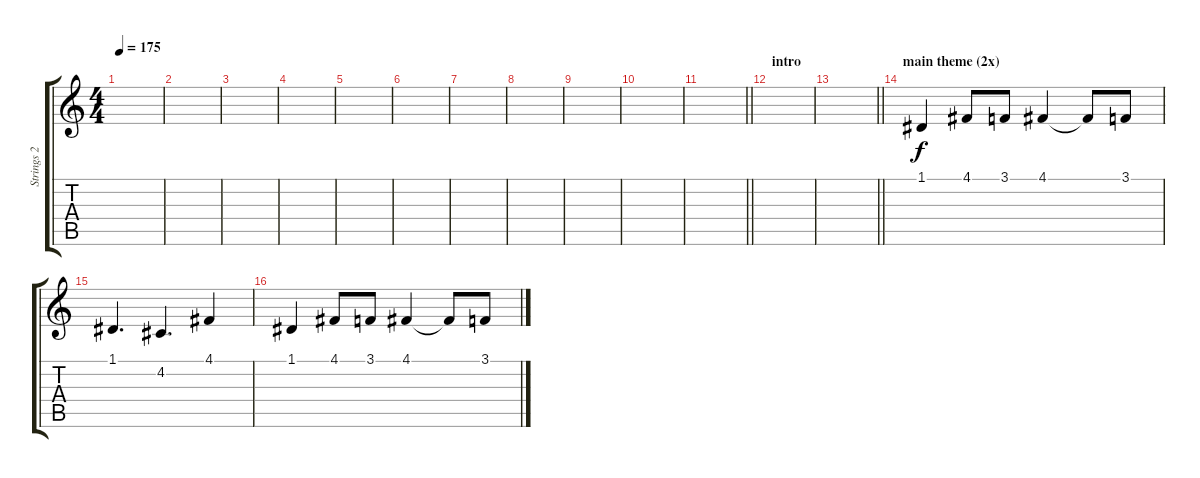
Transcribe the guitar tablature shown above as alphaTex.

\track ("Strings 2" "Strings 2") {instrument stringensemble1}
\staff {score tabs}
\tuning (D4 A3 F3 C3 G2 C2) {hide}
\ts (4 4)
\tempo 175
\clef g2
\ks c
|
|
|
|
|
|
|
|
|
|
\barLineRight lightlight
|
\section ("" "intro")
|
\barLineRight lightlight
|
\section ("" "main theme (2x)")
1.1.4 4.1.8 3.1.8 4.1.4 4.1{t}.8 3.1.8 |
1.1.4{d} 4.2.4{d} 4.1.4 |
1.1.4 4.1.8 3.1.8 4.1.4 4.1{t}.8 3.1.8
